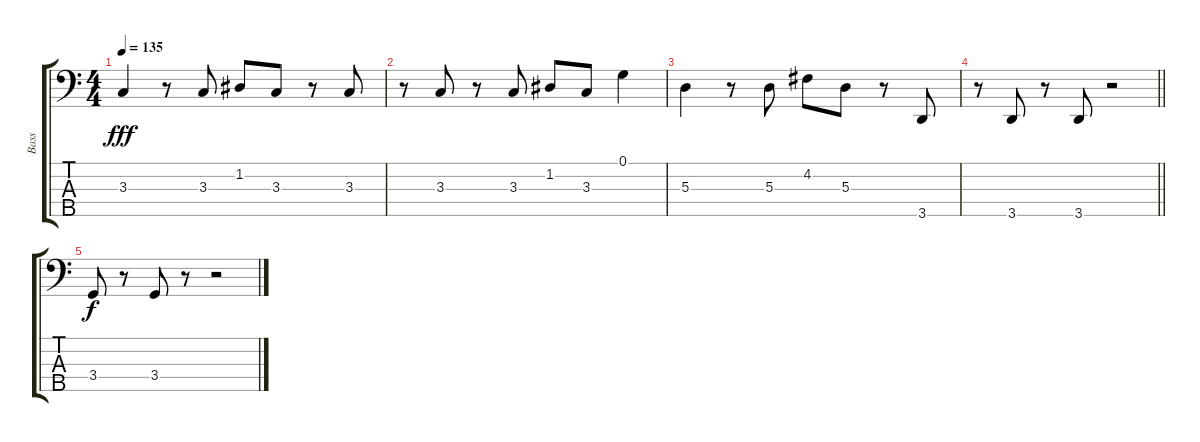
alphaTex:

\track ("Bass" "Bass") {instrument fretlessbass}
\staff {score tabs}
\tuning (G2 D2 A1 E1 B0) {hide}
\ts (4 4)
\tempo 135
\clef f4
\ks c
3.3.4{dy fff} r.8 3.3.8 1.2.8 3.3.8 r.8 3.3.8 |
r.8 3.3.8 r.8 3.3.8 1.2.8 3.3.8 0.1.4 |
5.3.4 r.8 5.3.8 4.2.8 5.3.8 r.8 3.5.8 |
\barLineRight lightlight
r.8 3.5.8 r.8 3.5.8 r.2 |
3.4.8{dy f} r.8 3.4.8 r.8 r.2
